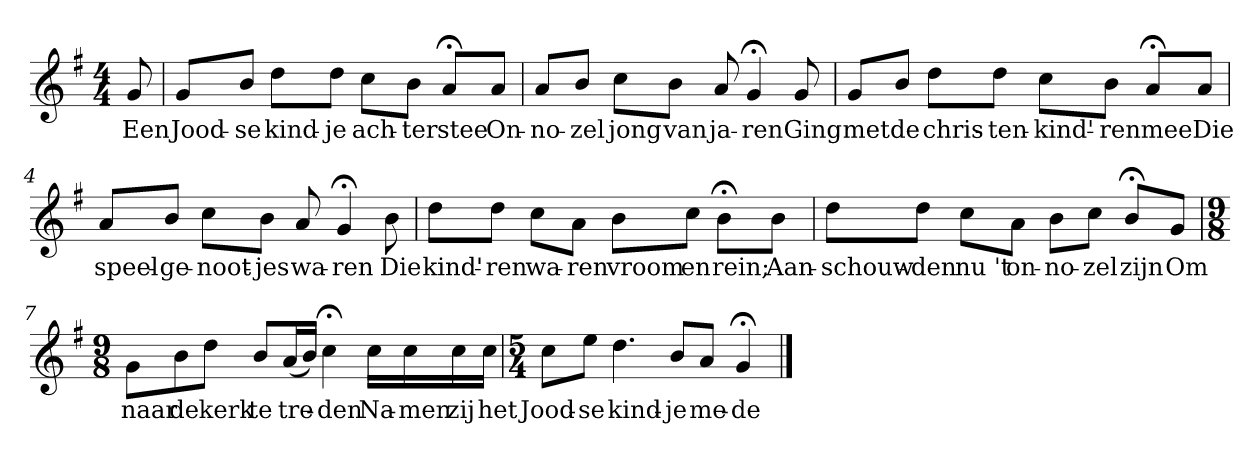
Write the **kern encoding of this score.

**kern	**text
*part1	*part1
*staff1	*staff1
*k[f#]	*
*G:	*
*M4/4	*
*MM120	*
=	=
8g	Een
=1	=1
8gL	Jood-
8bJ	-se
8ddL	kind-
8ddJ	-je
8ccL	ach-
8bJ	-ter
8a;<L	stee
8aJ	On-
=2	=2
8aL	-no-
8bJ	-zel
8ccL	jong
8bJ	van
8a	ja-
4g;<	-ren
8g	Ging
=3	=3
8gL	met
8bJ	de
8ddL	chris-
8ddJ	-ten-
8ccL	-kind'-
8bJ	-ren
8a;<L	mee
8aJ	Die
=4	=4
8aL	speel-
8bJ	-ge-
8ccL	-noot-
8bJ	-jes
8a	wa-
4g;<	-ren
8b	Die
=5	=5
8ddL	kind'-
8ddJ	-ren
8ccL	wa-
8aJ	-ren
8bL	vroom
8ccJ	en
8b;<L	rein;
8bJ	Aan-
=6	=6
8ddL	-schouw-
8ddJ	-den
8ccL	nu 't
8aJ	on-
8bL	-no-
8ccJ	-zel
8b;<L	zijn
8gJ	Om
=7	=7
*M9/8	*
8gL	naar
8b	de
8ddJ	kerk
8bL	te
(16aL	tre-
16bJJ)	.
4cc;<	-den
16ccLL	Na-
16cc	-men
16cc	zij
16ccJJ	het
=8	=8
*M5/4	*
8ccL	Jood-
8eeJ	-se
4.dd	kind-
8bL	-je
8aJ	me-
4g;<	-de
==	==
*-	*-
